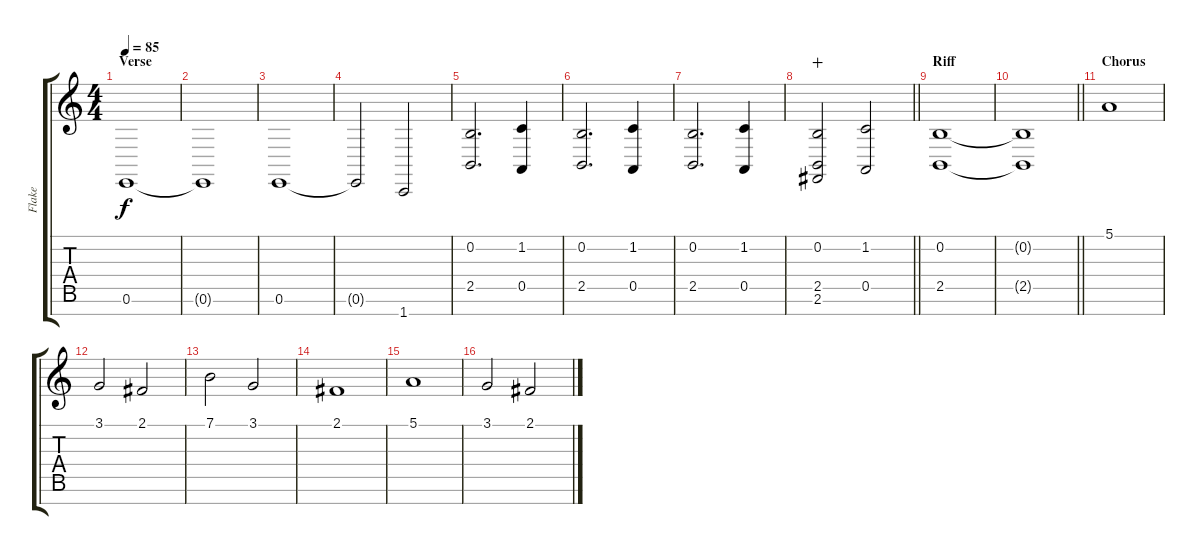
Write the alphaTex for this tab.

\track ("Flake" "Flake") {instrument stringensemble1}
\staff {score tabs}
\tuning (E4 B3 G3 D3 A2 E2 B1) {hide}
\ts (4 4)
\section ("" "Verse")
\tempo 85
\clef g2
\ks c
0.6.1{dy f} |
0.6{t}.1 |
0.6.1 |
0.6{t}.2 1.7.2 |
(0.2 2.5).2{d} (1.2 0.5).4 |
(0.2 2.5).2{d} (1.2 0.5).4 |
(0.2 2.5).2{d} (1.2 0.5).4 |
\barLineRight lightlight
(0.2 2.5 2.6).2{wahc} (1.2 0.5).2 |
\section ("" "Riff")
(0.2 2.5).1{volume 13} |
\barLineRight lightlight
(0.2{t} 2.5{t}).1 |
\section ("" "Chorus")
5.1.1 |
3.1.2 2.1.2 |
7.1.2 3.1.2 |
2.1.1 |
5.1.1 |
3.1.2 2.1.2
